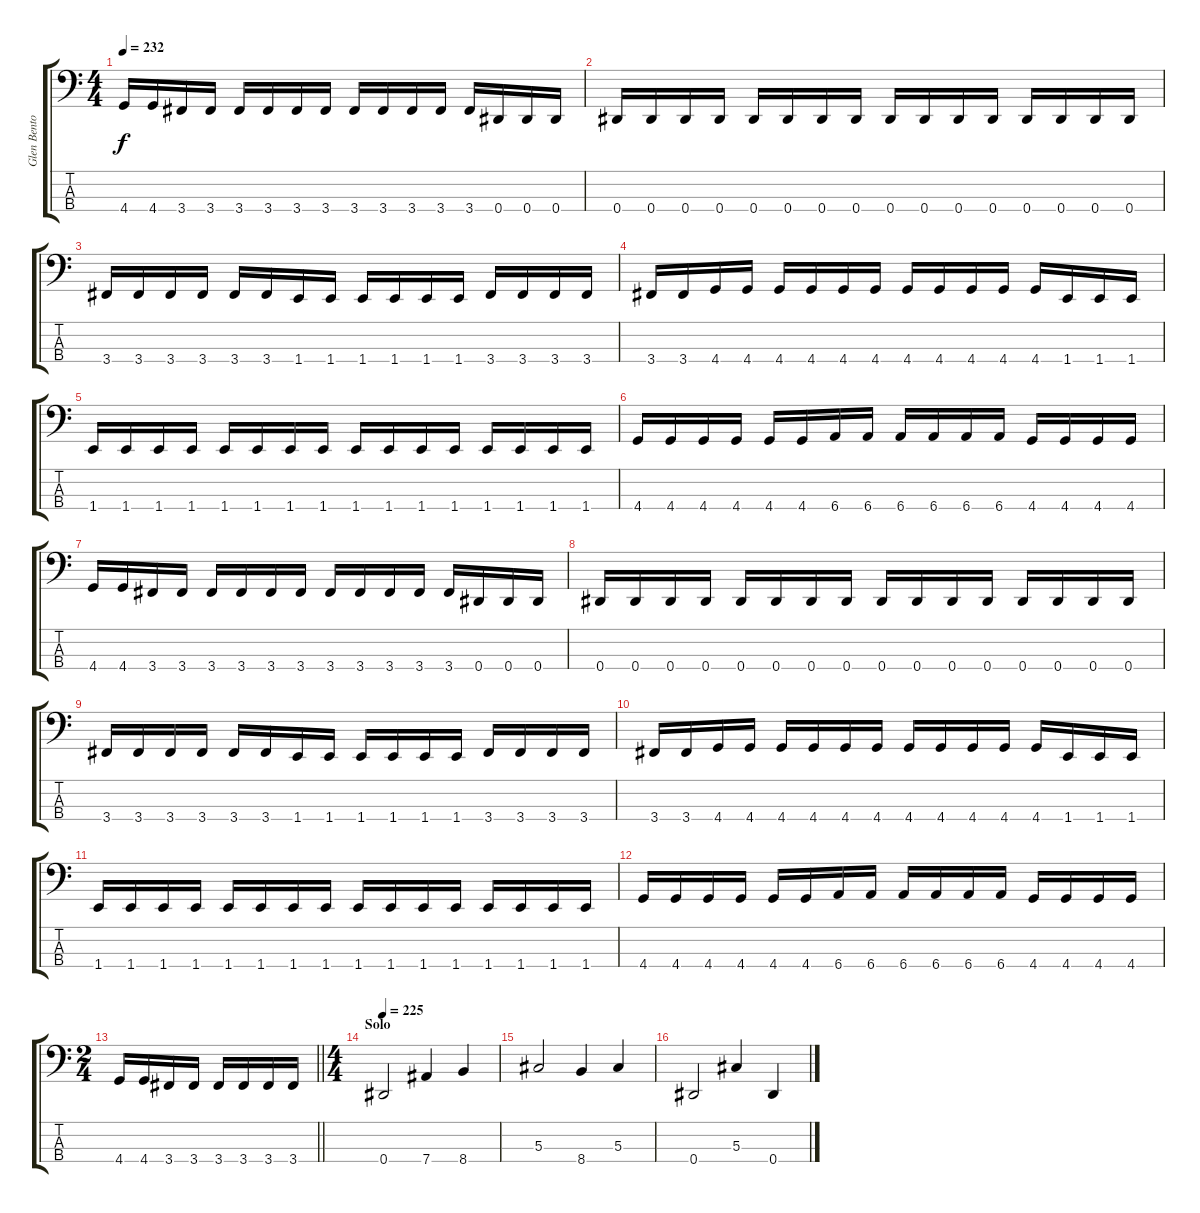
\track ("Glen Benton" "Glen Bento") {instrument electricbasspick}
\staff {score tabs}
\tuning (Gb2 Db2 Ab1 Eb1) {hide}
\ts (4 4)
\tempo 232
\clef f4
\ks c
4.4.16{dy f} 4.4.16 3.4.16 3.4.16 3.4.16 3.4.16 3.4.16 3.4.16 3.4.16 3.4.16 3.4.16 3.4.16 3.4.16 0.4.16 0.4.16 0.4.16 |
0.4.16 0.4.16 0.4.16 0.4.16 0.4.16 0.4.16 0.4.16 0.4.16 0.4.16 0.4.16 0.4.16 0.4.16 0.4.16 0.4.16 0.4.16 0.4.16 |
3.4.16 3.4.16 3.4.16 3.4.16 3.4.16 3.4.16 1.4.16 1.4.16 1.4.16 1.4.16 1.4.16 1.4.16 3.4.16 3.4.16 3.4.16 3.4.16 |
3.4.16 3.4.16 4.4.16 4.4.16 4.4.16 4.4.16 4.4.16 4.4.16 4.4.16 4.4.16 4.4.16 4.4.16 4.4.16 1.4.16 1.4.16 1.4.16 |
1.4.16 1.4.16 1.4.16 1.4.16 1.4.16 1.4.16 1.4.16 1.4.16 1.4.16 1.4.16 1.4.16 1.4.16 1.4.16 1.4.16 1.4.16 1.4.16 |
4.4.16 4.4.16 4.4.16 4.4.16 4.4.16 4.4.16 6.4.16 6.4.16 6.4.16 6.4.16 6.4.16 6.4.16 4.4.16 4.4.16 4.4.16 4.4.16 |
4.4.16 4.4.16 3.4.16 3.4.16 3.4.16 3.4.16 3.4.16 3.4.16 3.4.16 3.4.16 3.4.16 3.4.16 3.4.16 0.4.16 0.4.16 0.4.16 |
0.4.16 0.4.16 0.4.16 0.4.16 0.4.16 0.4.16 0.4.16 0.4.16 0.4.16 0.4.16 0.4.16 0.4.16 0.4.16 0.4.16 0.4.16 0.4.16 |
3.4.16 3.4.16 3.4.16 3.4.16 3.4.16 3.4.16 1.4.16 1.4.16 1.4.16 1.4.16 1.4.16 1.4.16 3.4.16 3.4.16 3.4.16 3.4.16 |
3.4.16 3.4.16 4.4.16 4.4.16 4.4.16 4.4.16 4.4.16 4.4.16 4.4.16 4.4.16 4.4.16 4.4.16 4.4.16 1.4.16 1.4.16 1.4.16 |
1.4.16 1.4.16 1.4.16 1.4.16 1.4.16 1.4.16 1.4.16 1.4.16 1.4.16 1.4.16 1.4.16 1.4.16 1.4.16 1.4.16 1.4.16 1.4.16 |
4.4.16 4.4.16 4.4.16 4.4.16 4.4.16 4.4.16 6.4.16 6.4.16 6.4.16 6.4.16 6.4.16 6.4.16 4.4.16 4.4.16 4.4.16 4.4.16 |
\ts (2 4)
\barLineRight lightlight
4.4.16 4.4.16 3.4.16 3.4.16 3.4.16 3.4.16 3.4.16 3.4.16 |
\ts (4 4)
\section ("" "Solo")
\tempo 225
0.4.2 7.4.4 8.4.4 |
5.3.2 8.4.4 5.3.4 |
0.4.2 5.3.4 0.4.4
